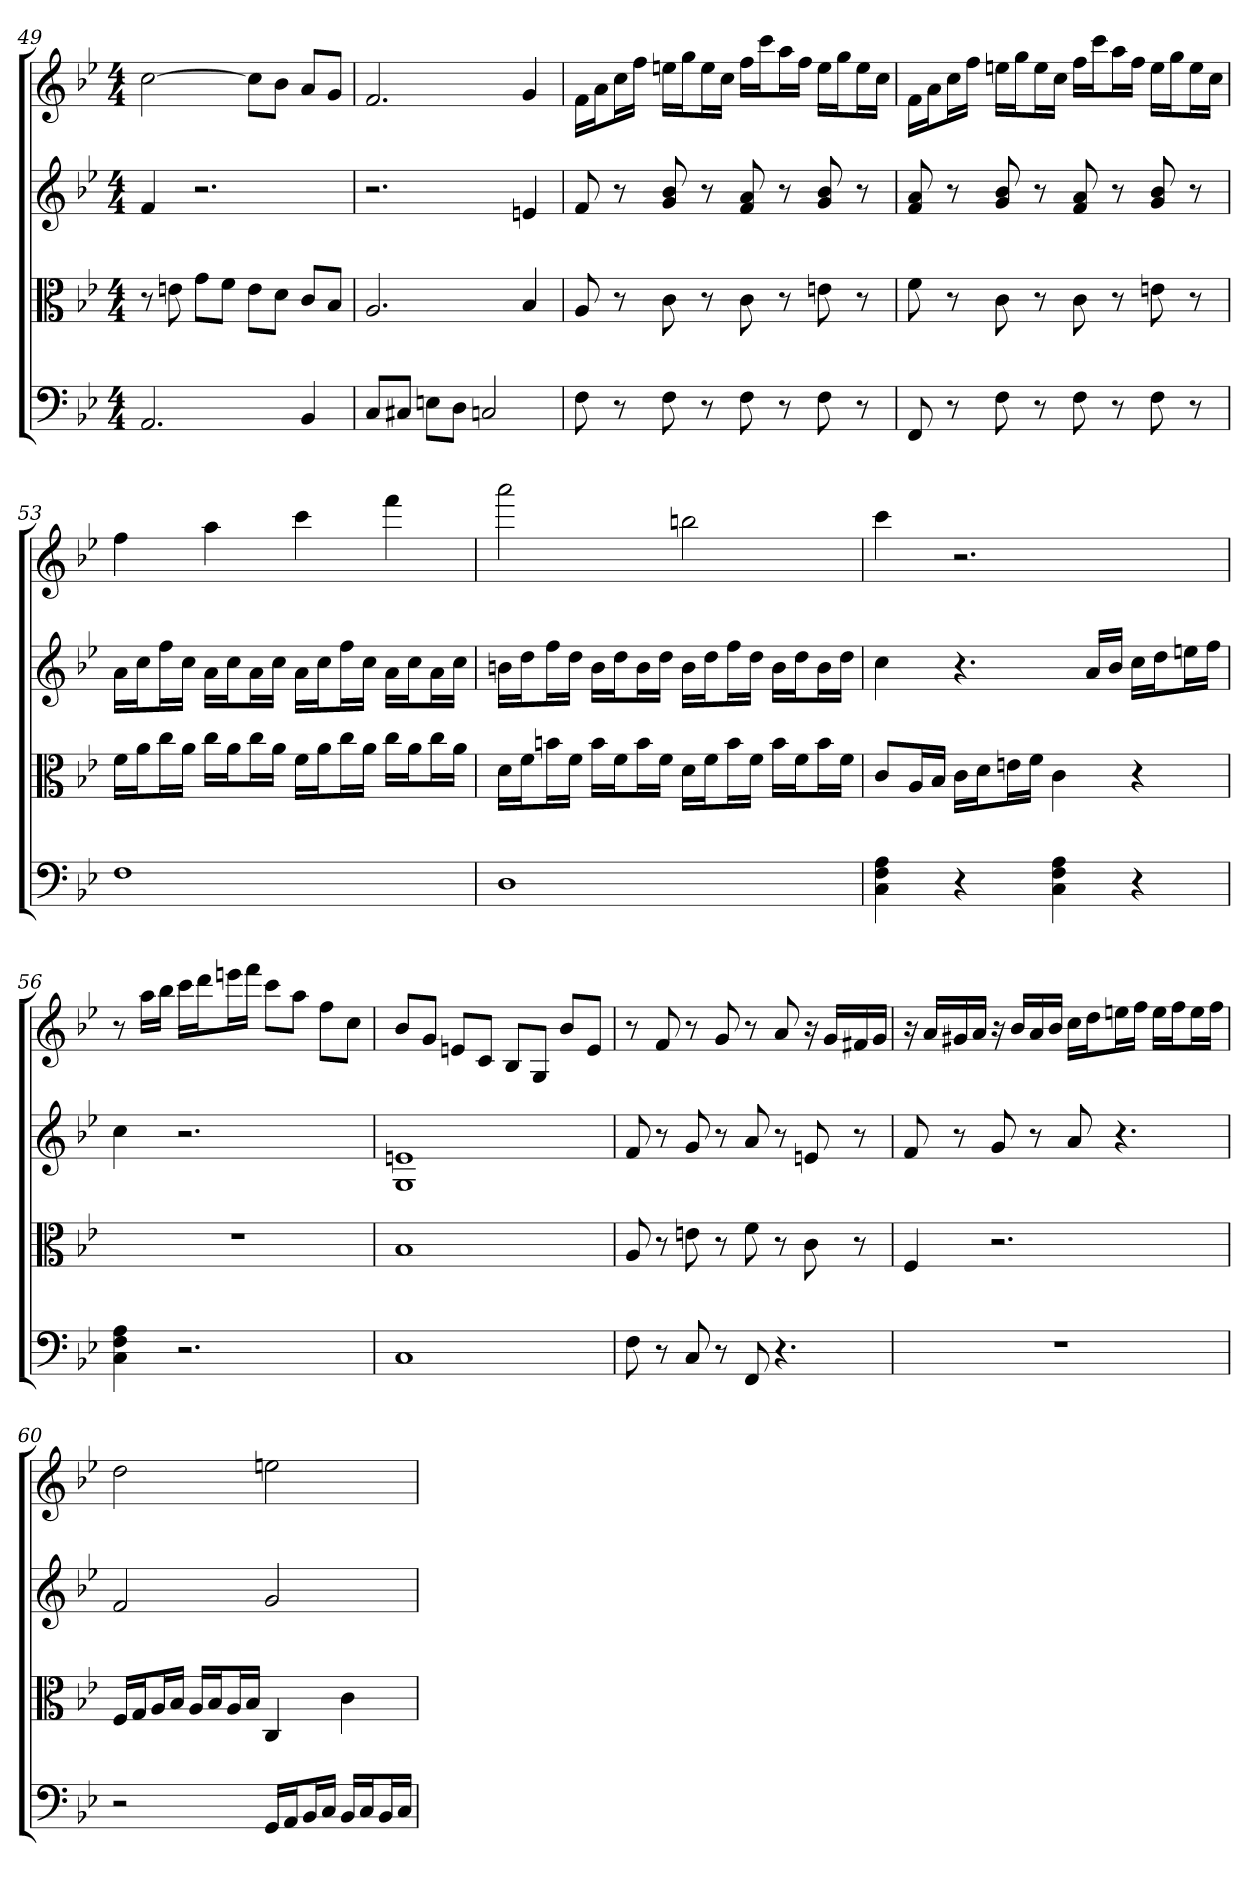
**kern	**kern	**kern	**kern
*part4	*part3	*part2	*part1
*staff4	*staff3	*staff2	*staff1
*clefF4	*clefC3	*	*
*k[b-e-]	*k[b-e-]	*k[b-e-]	*k[b-e-]
*B-:	*B-:	*B-:	*B-:
*M4/4	*M4/4	*M4/4	*M4/4
=49	=49	=49	=49
2.AA	8r	4f	[2cc
.	8en	.	.
.	8g\L	2.r	.
.	8f\J	.	.
.	8e\L	.	8ccL]
.	8d\J	.	8b-J
4BB-	8c/L	.	8aL
.	8B-/J	.	8gJ
=50	=50	=50	=50
8C/L	2.A	2.r	2.f
8C#X/J	.	.	.
8En\L	.	.	.
8D\J	.	.	.
2Cn	.	.	.
.	4B-	4en	4g
=51	=51	=51	=51
8F	8A	8f	16fLL
.	.	.	16aJ
8r	8r	8r	16ccL
.	.	.	16ffJJ
8F	8c	8g 8b-	16eenLL
.	.	.	16ggJ
8r	8r	8r	16eeL
.	.	.	16ccJJ
8F	8c	8f 8a	16ffLL
.	.	.	16cccJ
8r	8r	8r	16aaL
.	.	.	16ffJJ
8F	8en	8g 8b-	16eeLL
.	.	.	16ggJ
8r	8r	8r	16eeL
.	.	.	16ccJJ
=52	=52	=52	=52
8FF	8f	8f 8a	16fLL
.	.	.	16aJ
8r	8r	8r	16ccL
.	.	.	16ffJJ
8F	8c	8g 8b-	16eenLL
.	.	.	16ggJ
8r	8r	8r	16eeL
.	.	.	16ccJJ
8F	8c	8f 8a	16ffLL
.	.	.	16cccJ
8r	8r	8r	16aaL
.	.	.	16ffJJ
8F	8en	8g 8b-	16eeLL
.	.	.	16ggJ
8r	8r	8r	16eeL
.	.	.	16ccJJ
=53	=53	=53	=53
1F	16f\LL	16aLL	4ff
.	16a\J	16ccJ	.
.	16cc\L	16ffL	.
.	16a\JJ	16ccJJ	.
.	16cc\LL	16aLL	4aa
.	16a\J	16ccJ	.
.	16cc\L	16aL	.
.	16a\JJ	16ccJJ	.
.	16f\LL	16aLL	4ccc
.	16a\J	16ccJ	.
.	16cc\L	16ffL	.
.	16a\JJ	16ccJJ	.
.	16cc\LL	16aLL	4fff
.	16a\J	16ccJ	.
.	16cc\L	16aL	.
.	16a\JJ	16ccJJ	.
=54	=54	=54	=54
1D	16d\LL	16bnLL	2aaa
.	16f\J	16ddJ	.
.	16bn\L	16ffL	.
.	16f\JJ	16ddJJ	.
.	16b\LL	16bLL	.
.	16f\J	16ddJ	.
.	16b\L	16bL	.
.	16f\JJ	16ddJJ	.
.	16d\LL	16bLL	2bbn
.	16f\J	16ddJ	.
.	16b\L	16ffL	.
.	16f\JJ	16ddJJ	.
.	16b\LL	16bLL	.
.	16f\J	16ddJ	.
.	16b\L	16bL	.
.	16f\JJ	16ddJJ	.
=55	=55	=55	=55
4C 4F 4A	8c/L	4cc	4ccc
.	16A/L	.	.
.	16B-/JJ	.	.
4r	16c\LL	4.r	2.r
.	16d\J	.	.
.	16en\L	.	.
.	16f\JJ	.	.
4C 4F 4A	4c	.	.
.	.	16aLL	.
.	.	16b-JJ	.
4r	4r	16ccLL	.
.	.	16ddJ	.
.	.	16eenL	.
.	.	16ffJJ	.
=56	=56	=56	=56
4C 4F 4A	1r	4cc	8r
.	.	.	16aaLL
.	.	.	16bb-JJ
2.r	.	2.r	16cccLL
.	.	.	16dddJ
.	.	.	16eeenL
.	.	.	16fffJJ
.	.	.	8cccL
.	.	.	8aaJ
.	.	.	8ffL
.	.	.	8ccJ
=57	=57	=57	=57
1C	1B-	1G 1en	8b-L
.	.	.	8gJ
.	.	.	8enL
.	.	.	8cJ
.	.	.	8B-L
.	.	.	8GJ
.	.	.	8b-L
.	.	.	8eJ
=58	=58	=58	=58
8F	8A	8f	8r
8r	8r	8r	8f
8C	8en	8g	8r
8r	8r	8r	8g
8FF	8f	8a	8r
4.r	8r	8r	8a
.	8c	8en	16r
.	.	.	16gLL
.	8r	8r	16f#X
.	.	.	16gJJ
=59	=59	=59	=59
1r	4F	8f	16r
.	.	.	16aLL
.	.	8r	16g#X
.	.	.	16aJJ
.	2.r	8g	16r
.	.	.	16b-LL
.	.	8r	16a
.	.	.	16b-JJ
.	.	8a	16ccLL
.	.	.	16ddJ
.	.	4.r	16eenL
.	.	.	16ffJJ
.	.	.	16eeLL
.	.	.	16ffJ
.	.	.	16eeL
.	.	.	16ffJJ
=60	=60	=60	=60
2r	16F/LL	2f	2dd
.	16G/J	.	.
.	16A/L	.	.
.	16B-/JJ	.	.
.	16A/LL	.	.
.	16B-/J	.	.
.	16A/L	.	.
.	16B-/JJ	.	.
16GG/LL	4C	2g	2een
16AA/J	.	.	.
16BB-/L	.	.	.
16C/JJ	.	.	.
16BB-/LL	4c	.	.
16C/J	.	.	.
16BB-/L	.	.	.
16C/JJ	.	.	.
=	=	=	=
*-	*-	*-	*-
